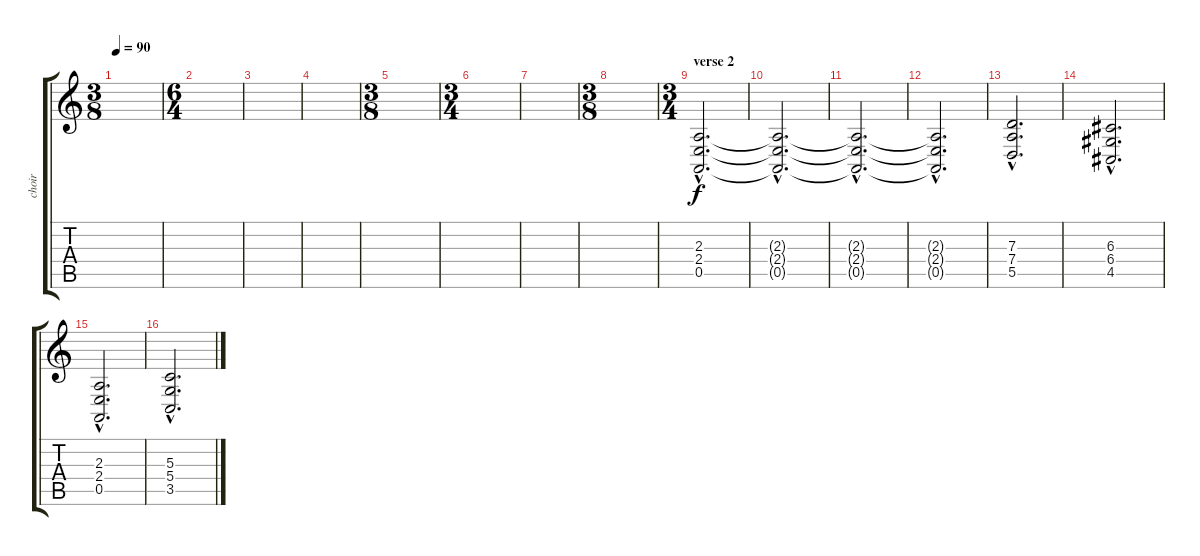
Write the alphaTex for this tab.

\track ("choir" "choir") {instrument choiraahs}
\staff {score tabs}
\tuning (E4 B3 G3 D3 A2 E2) {hide}
\ts (3 8)
\tempo 90
\clef g2
\ks c
|
\ts (6 4)
|
|
|
\ts (3 8)
|
\ts (3 4)
|
|
\ts (3 8)
|
\ts (3 4)
\section ("" "verse 2")
(2.3{hac} 2.4{hac} 0.5{hac}).2{d volume 9} |
(2.3{hac t} 2.4{hac t} 0.5{hac t}).2{d} |
(2.3{hac t} 2.4{hac t} 0.5{hac t}).2{d} |
(2.3{hac t} 2.4{hac t} 0.5{hac t}).2{d} |
(7.3{hac} 7.4{hac} 5.5{hac}).2{d} |
(6.3{hac} 6.4{hac} 4.5{hac}).2{d} |
(2.3{hac} 2.4{hac} 0.5{hac}).2{d} |
(5.3{hac} 5.4{hac} 3.5{hac}).2{d}
